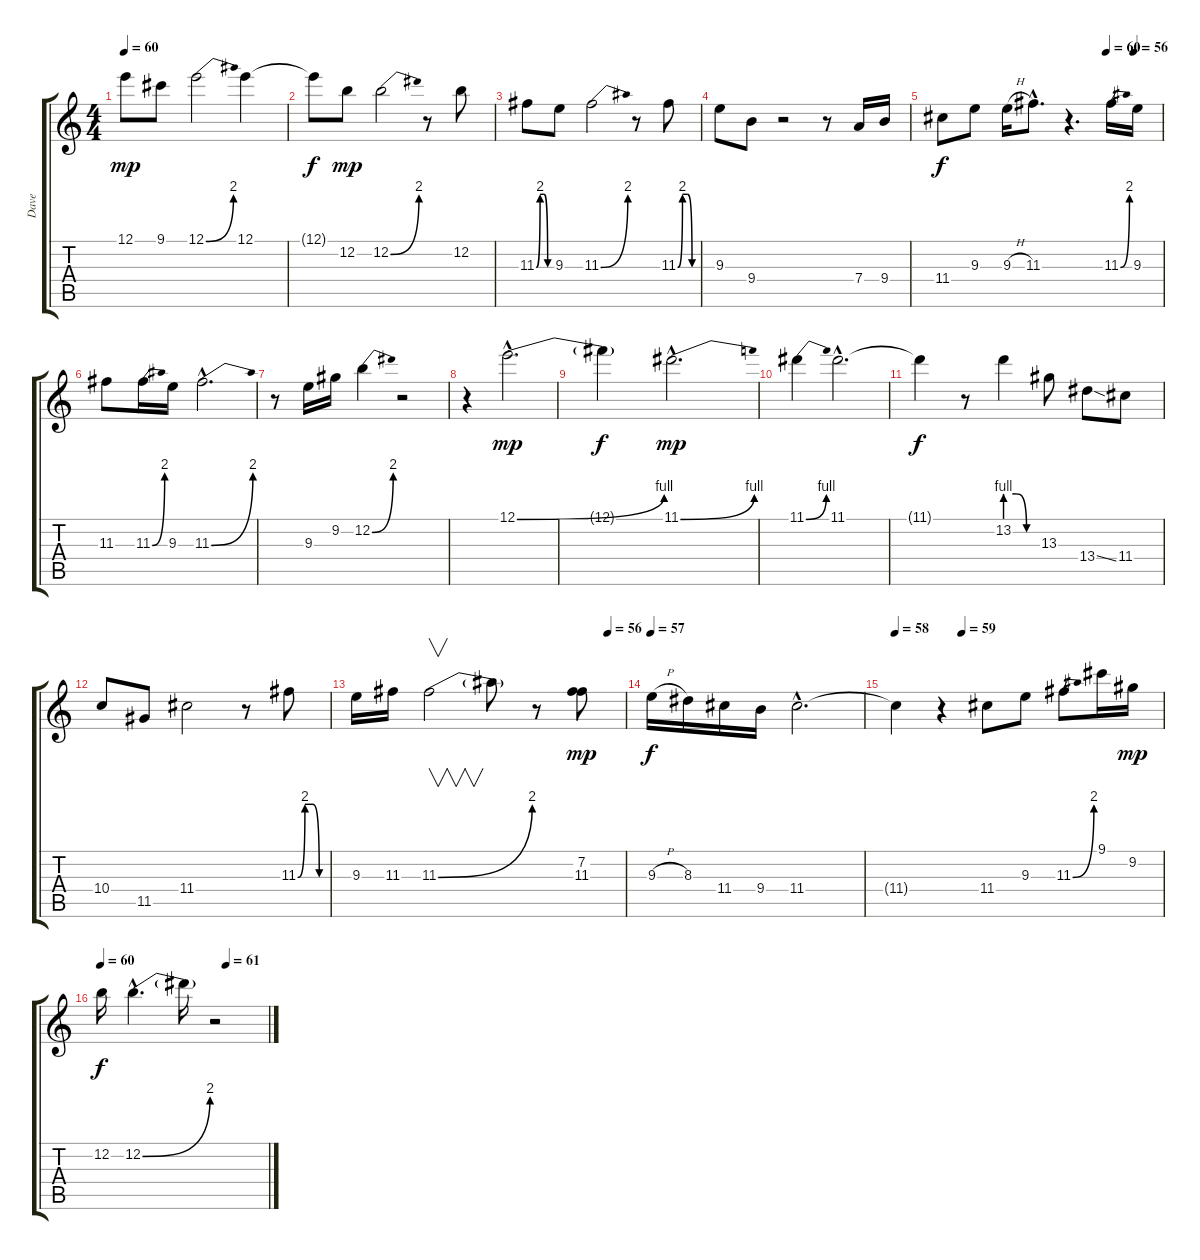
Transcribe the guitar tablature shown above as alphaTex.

\track ("Dave" "Dave") {instrument electricguitarjazz}
\staff {score tabs}
\tuning (E4 B3 G3 D3 A2 E2) {hide}
\ts (4 4)
\tempo 60
\clef g2
\ks c
12.1.8{dy mp} 9.1.8 12.1{be (bend 0 0 60 8)}.2 12.1.4 |
12.1{t}.8{dy f} 12.2.8{dy mp} 12.2{be (bend 0 0 60 8)}.2 r.8 12.2.8 |
11.3{be (custom 0 0 15 8 30 8 45 0 60 0)}.8 9.3.8 11.3{be (bend 0 0 60 8)}.2 r.8 11.3{be (custom 0 0 15 8 30 8 45 0 60 0)}.8 |
9.3.8 9.4.8 r.2 r.8 7.4.16 9.4.16 |
\tempo (60 0.75)
\tempo (56 0.875)
11.4.8{dy f} 9.3.8 9.3{h}.16 11.3{hac}.8{d} r.4{d} 11.3{be (bend 0 0 60 8)}.16 9.3.16 |
11.3.8 11.3{be (bend 0 0 60 8)}.16 9.3.16 11.3{be (bend 0 0 60 8) hac}.2{d} |
r.8 9.3.16 9.2.16 12.2{be (bend 0 0 60 8)}.4{volume 10} r.2 |
r.4 12.1{be (bend 0 0 60 4) hac}.2{d dy mp} |
12.1{t}.4{dy f} 11.1{be (bend 0 0 60 4) hac}.2{d dy mp volume 11} |
11.1{be (bend 0 0 60 4)}.4 11.1{hac}.2{d} |
11.1{t}.4{dy f} r.8 13.2{be (custom 0 4 20 4 40 0 60 0)}.4{volume 9} 13.3.8 13.4{ss}.8 11.4.8 |
10.4.8 11.5.8 11.4.2 r.8 11.3{be (custom 0 0 15 8 30 8 45 0 60 0)}.8 |
\tempo (56 0.9375)
9.3.16 11.3.16 11.3{be (bend 0 0 60 8)}.2{v} 11.3{t}.8 r.8 (7.2 11.3).8{dy mp} |
\tempo 57
9.3{h}.16{dy f} 8.3.16 11.4.16 9.4.16 11.4{hac}.2{d} |
\tempo 58
\tempo (59 0.25)
11.4{t}.4 r.4 11.4.8 9.3.8 11.3{be (bend 0 0 60 8)}.8 9.1.16 9.2.16{dy mp} |
\tempo 60
\tempo (61 0.75)
12.2.16{dy f} 12.2{be (bend 0 0 60 8) hac}.4{d} 12.2{t}.16 r.2
